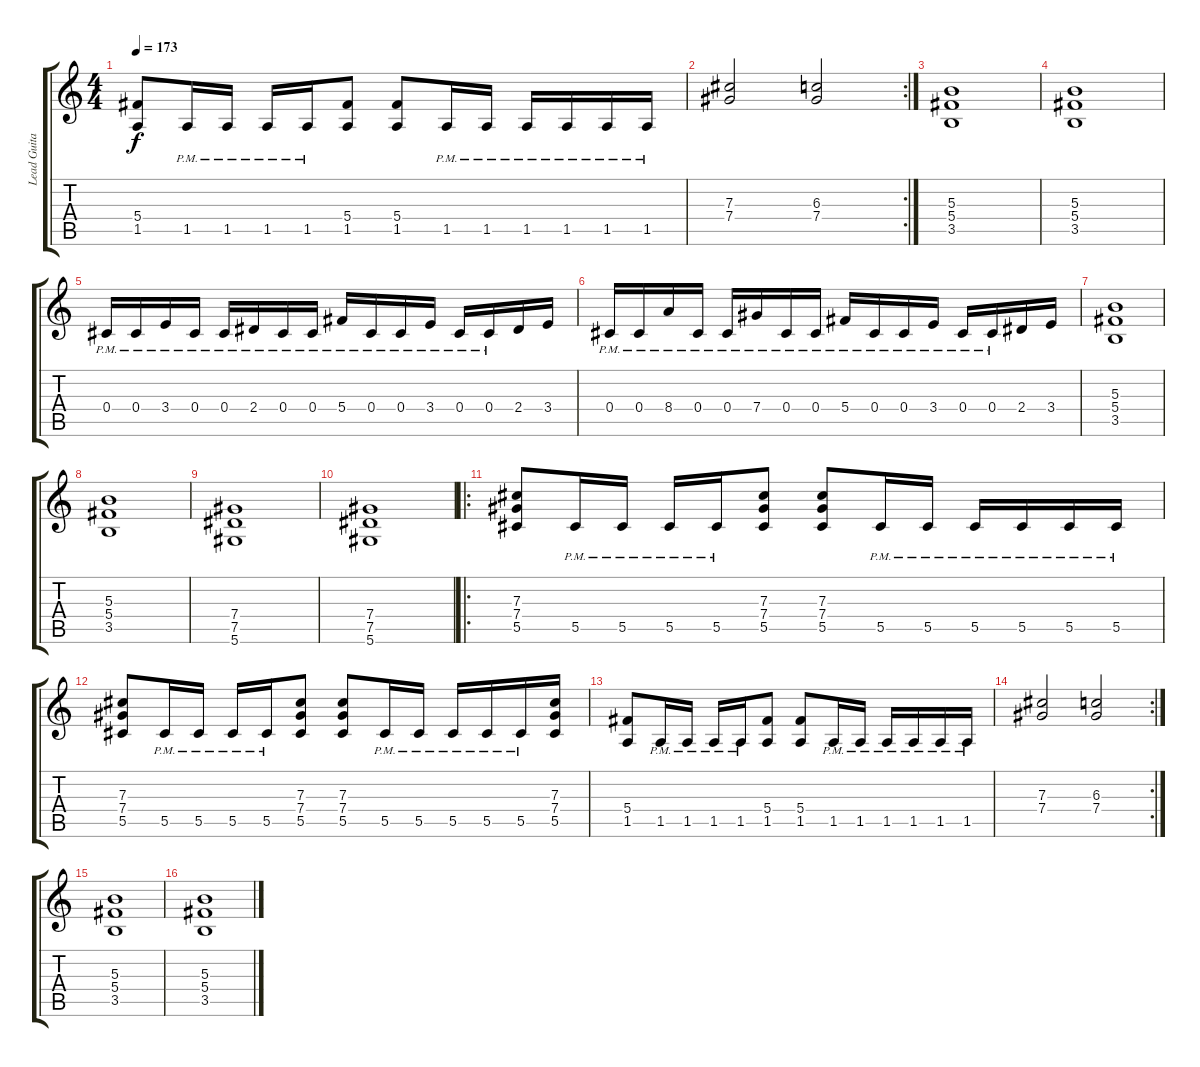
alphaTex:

\track ("Lead Guitar" "Lead Guita") {instrument overdrivenguitar}
\staff {score tabs}
\tuning (Eb4 Bb3 Gb3 Db3 Ab2 Eb2) {hide}
\ts (4 4)
\tempo 173
\clef g2
\ks c
(5.4 1.5).8{dy f} 1.5{pm}.16 1.5{pm}.16 1.5{pm}.16 1.5{pm}.16 (5.4 1.5).8 (5.4 1.5).8 1.5{pm}.16 1.5{pm}.16 1.5{pm}.16 1.5{pm}.16 1.5{pm}.16 1.5{pm}.16 |
\rc 2
(7.3 7.4).2 (6.3 7.4).2 |
(5.3 5.4 3.5).1 |
(5.3 5.4 3.5).1 |
0.4{pm}.16 0.4{pm}.16 3.4{pm}.16 0.4{pm}.16 0.4{pm}.16 2.4{pm}.16 0.4{pm}.16 0.4{pm}.16 5.4{pm}.16 0.4{pm}.16 0.4{pm}.16 3.4{pm}.16 0.4{pm}.16 0.4{pm}.16 2.4.16 3.4.16 |
0.4{pm}.16 0.4{pm}.16 8.4{pm}.16 0.4{pm}.16 0.4{pm}.16 7.4{pm}.16 0.4{pm}.16 0.4{pm}.16 5.4{pm}.16 0.4{pm}.16 0.4{pm}.16 3.4{pm}.16 0.4{pm}.16 0.4{pm}.16 2.4.16 3.4.16 |
(5.3 5.4 3.5).1 |
(5.3 5.4 3.5).1 |
(7.4 7.5 5.6).1 |
(7.4 7.5 5.6).1 |
\ro
(7.3 7.4 5.5).8 5.5{pm}.16 5.5{pm}.16 5.5{pm}.16 5.5{pm}.16 (7.3 7.4 5.5).8 (7.3 7.4 5.5).8 5.5{pm}.16 5.5{pm}.16 5.5{pm}.16 5.5{pm}.16 5.5{pm}.16 5.5{pm}.16 |
(7.3 7.4 5.5).8 5.5{pm}.16 5.5{pm}.16 5.5{pm}.16 5.5{pm}.16 (7.3 7.4 5.5).8 (7.3 7.4 5.5).8 5.5{pm}.16 5.5{pm}.16 5.5{pm}.16 5.5{pm}.16 5.5{pm}.16 (7.3 7.4 5.5).16 |
(5.4 1.5).8 1.5{pm}.16 1.5{pm}.16 1.5{pm}.16 1.5{pm}.16 (5.4 1.5).8 (5.4 1.5).8 1.5{pm}.16 1.5{pm}.16 1.5{pm}.16 1.5{pm}.16 1.5{pm}.16 1.5{pm}.16 |
\rc 2
(7.3 7.4).2 (6.3 7.4).2 |
(5.3 5.4 3.5).1 |
(5.3 5.4 3.5).1
